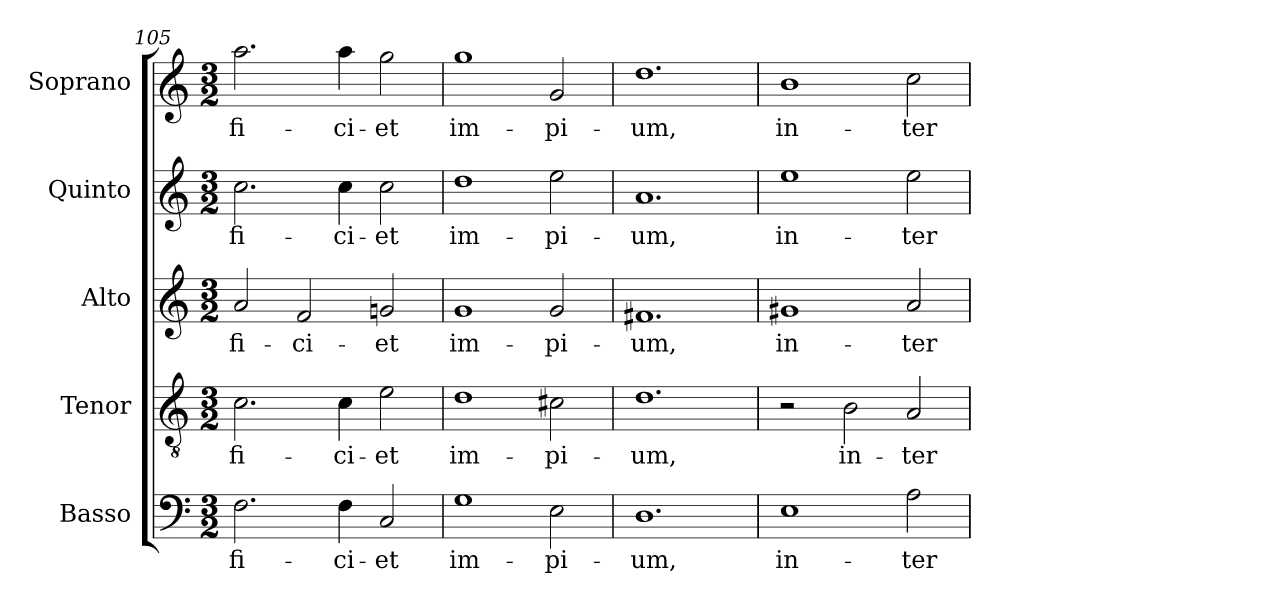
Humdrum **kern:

**kern	**text	**kern	**text	**kern	**text	**kern	**text	**kern	**text
*part5	*part5	*part4	*part4	*part3	*part3	*part2	*part2	*part1	*part1
*staff5	*staff5	*staff4	*staff4	*staff3	*staff3	*staff2	*staff2	*staff1	*staff1
*I"Basso	*	*I"Tenor	*	*I"Alto	*	*I"Quinto	*	*I"Soprano	*
*I'B.	*	*I'T.	*	*I'A.	*	*I'Q.	*	*I'S.	*
*clefF4	*	*clefGv2	*	*clefG2	*	*clefG2	*	*clefG2	*
*	*	*ITrd7c12	*	*	*	*	*	*	*
*k[]	*	*k[]	*	*k[]	*	*k[]	*	*k[]	*
*C:	*	*C:	*	*C:	*	*C:	*	*C:	*
*M3/2	*	*M3/2	*	*M3/2	*	*M3/2	*	*M3/2	*
=105	=105	=105	=105	=105	=105	=105	=105	=105	=105
!	!LO:LY:b:color=#000000	!	!	!	!	!	!	!	!
!	!	!	!LO:LY:b:color=#000000	!	!	!	!	!	!
!	!	!	!	!	!LO:LY:b:color=#000000	!	!	!	!
!	!	!	!	!	!	!	!LO:LY:b:color=#000000	!	!
!	!	!	!	!	!	!	!	!	!LO:LY:b:color=#000000
2.Fi\	-fi-	2.Ci\	-fi-	2ai/	-fi-	2.cci\	-fi-	2.aai\	-fi-
!	!	!	!	!	!LO:LY:b:color=#000000	!	!	!	!
.	.	.	.	2fi/	-ci-	.	.	.	.
!	!LO:LY:b:color=#000000	!	!	!	!	!	!	!	!
!	!	!	!LO:LY:b:color=#000000	!	!	!	!	!	!
!	!	!	!	!	!	!	!LO:LY:b:color=#000000	!	!
!	!	!	!	!	!	!	!	!	!LO:LY:b:color=#000000
4Fi\	-ci-	4Ci\	-ci-	.	.	4cci\	-ci-	4aai\	-ci-
!	!LO:LY:b:color=#000000	!	!	!	!	!	!	!	!
!	!	!	!LO:LY:b:color=#000000	!	!	!	!	!	!
!	!	!	!	!	!LO:LY:b:color=#000000	!	!	!	!
!	!	!	!	!	!	!	!LO:LY:b:color=#000000	!	!
!	!	!	!	!	!	!	!	!	!LO:LY:b:color=#000000
2Ci/	-et	2Ei\	-et	2gni/	-et	2cci\	-et	2ggi\	-et
=106	=106	=106	=106	=106	=106	=106	=106	=106	=106
!	!LO:LY:b:color=#000000	!	!	!	!	!	!	!	!
!	!	!	!LO:LY:b:color=#000000	!	!	!	!	!	!
!	!	!	!	!	!LO:LY:b:color=#000000	!	!	!	!
!	!	!	!	!	!	!	!LO:LY:b:color=#000000	!	!
!	!	!	!	!	!	!	!	!	!LO:LY:b:color=#000000
1Gi	im-	1Di	im-	1gi	im-	1ddi	im-	1ggi	im-
!	!LO:LY:b:color=#000000	!	!	!	!	!	!	!	!
!	!	!	!LO:LY:b:color=#000000	!	!	!	!	!	!
!	!	!	!	!	!LO:LY:b:color=#000000	!	!	!	!
!	!	!	!	!	!	!	!LO:LY:b:color=#000000	!	!
!	!	!	!	!	!	!	!	!	!LO:LY:b:color=#000000
2Ei\	-pi-	2C#Xi\	-pi-	2gi/	-pi-	2eei\	-pi-	2gi/	-pi-
=107	=107	=107	=107	=107	=107	=107	=107	=107	=107
!	!LO:LY:b:color=#000000	!	!	!	!	!	!	!	!
!	!	!	!LO:LY:b:color=#000000	!	!	!	!	!	!
!	!	!	!	!	!LO:LY:b:color=#000000	!	!	!	!
!	!	!	!	!	!	!	!LO:LY:b:color=#000000	!	!
!	!	!	!	!	!	!	!	!	!LO:LY:b:color=#000000
1.Di	-um,	1.Di	-um,	1.f#Xi	-um,	1.ai	-um,	1.ddi	-um,
=108	=108	=108	=108	=108	=108	=108	=108	=108	=108
!	!LO:LY:b:color=#000000	!	!	!	!	!	!	!	!
!	!	!	!	!	!LO:LY:b:color=#000000	!	!	!	!
!	!	!	!	!	!	!	!LO:LY:b:color=#000000	!	!
!	!	!	!	!	!	!	!	!	!LO:LY:b:color=#000000
1Ei	in-	2r	.	1g#Xi	in-	1eei	in-	1bi	in-
!	!	!	!LO:LY:b:color=#000000	!	!	!	!	!	!
.	.	2BBi\	in-	.	.	.	.	.	.
!	!LO:LY:b:color=#000000	!	!	!	!	!	!	!	!
!	!	!	!LO:LY:b:color=#000000	!	!	!	!	!	!
!	!	!	!	!	!LO:LY:b:color=#000000	!	!	!	!
!	!	!	!	!	!	!	!LO:LY:b:color=#000000	!	!
!	!	!	!	!	!	!	!	!	!LO:LY:b:color=#000000
2Ai\	-ter-	2AAi/	-ter-	2ai/	-ter-	2eei\	-ter-	2cci\	-ter-
=	=	=	=	=	=	=	=	=	=
*-	*-	*-	*-	*-	*-	*-	*-	*-	*-
